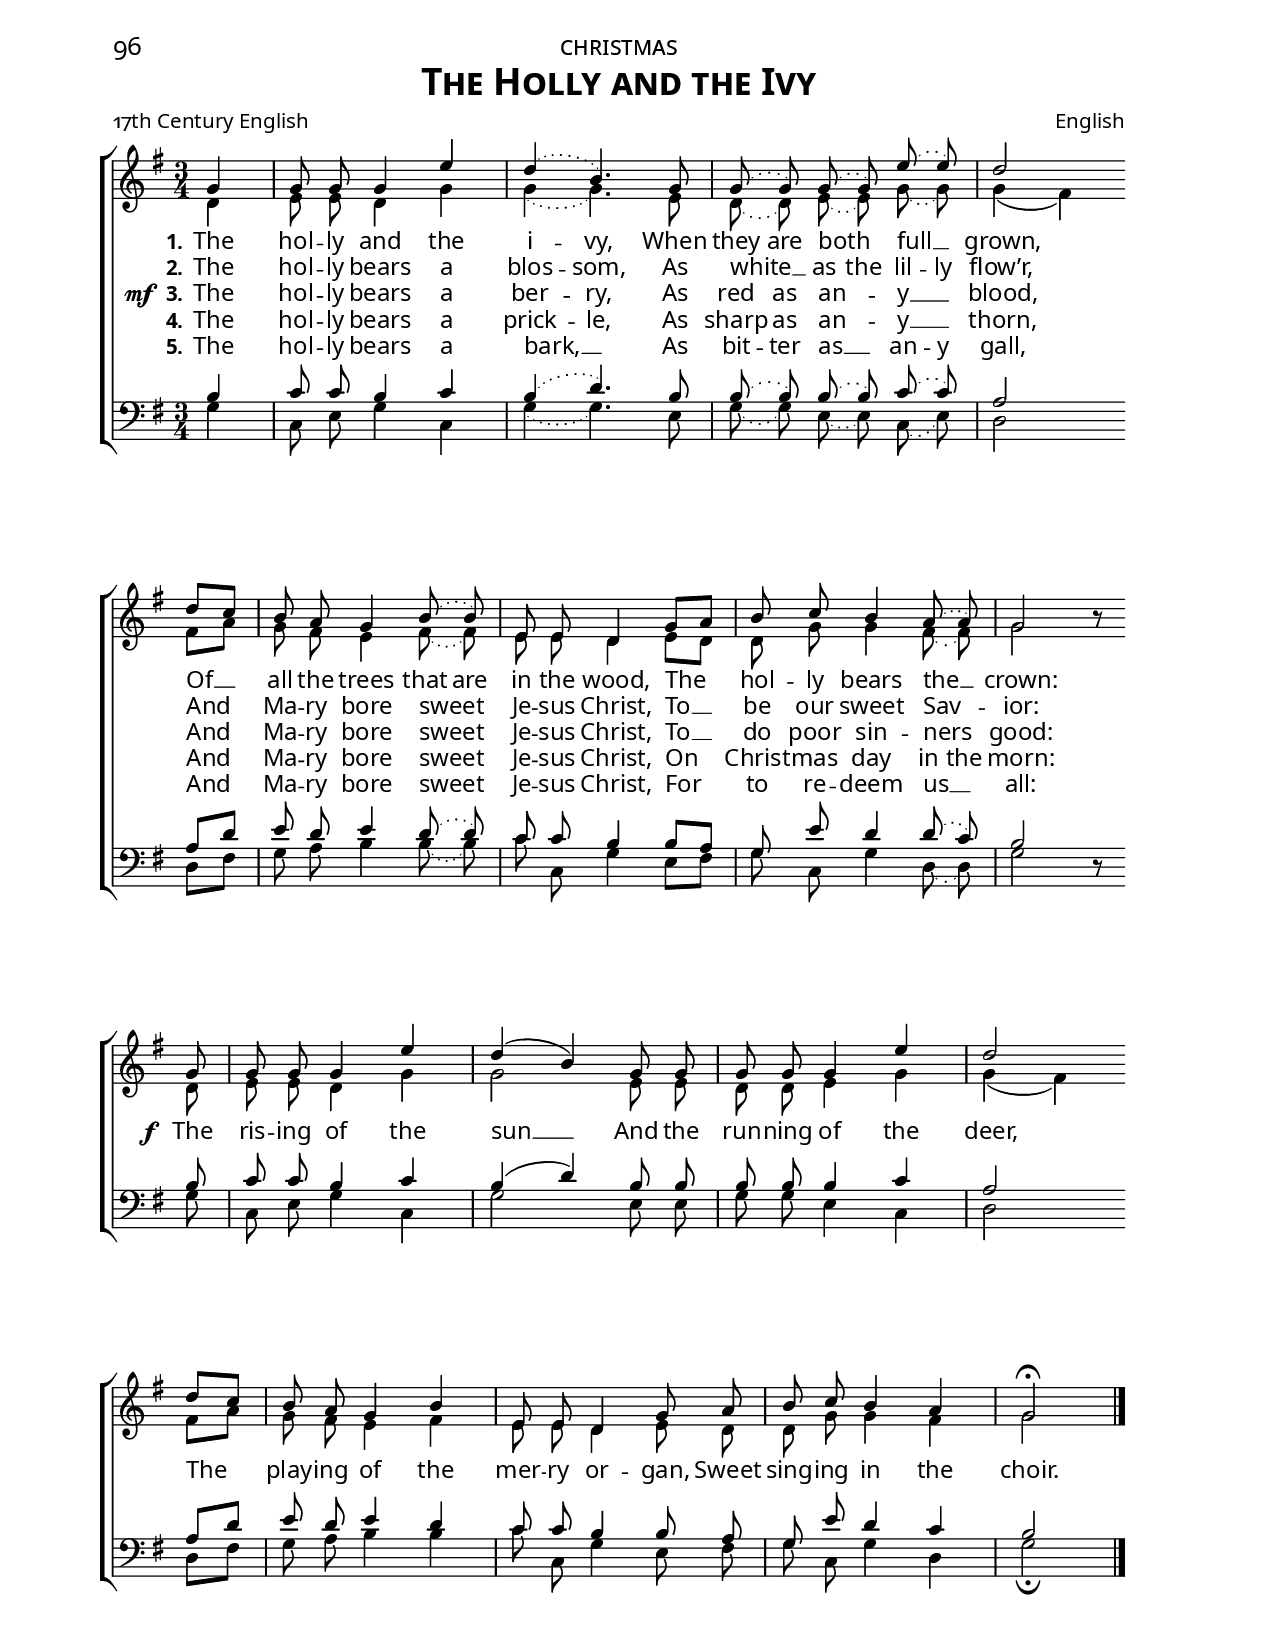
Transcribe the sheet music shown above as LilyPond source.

\version "2.14.2"
\include "util.ly"
\header {
  title = \markup{\override #'(font-name . "Garamond Premier Pro Semibold"){ \abs-fontsize #18 \smallCapsOldStyle"The Holly and the Ivy"}}
  poet = \markup\oldStyleNum"17th Century English"
  composer = \markup\oldStyleNum"English"
  %arranger = \markup\oldStyleNum"Arranged by BHB"
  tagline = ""
}
\paper {
  %print-all-headers = ##t
  paper-height = 11\in
  paper-width = 8.5\in
  indent = 0\in
  %system-system-spacing = #'((basic-distance . 10) (padding . 0))
  %system-system-spacing =
  %  #'((basic-distance . 0)
  %     (minimum-distance . 0)
  %     (padding . -0.35)
  %     (stretchability . 100))
  ragged-last-bottom = ##f
  ragged-bottom = ##f
  two-sided = ##t
  inner-margin = 1\in
  outer-margin = 0.75\in
  top-margin = 0.26\in
  bottom-margin = 0.25\in
  first-page-number = #096
  print-first-page-number = ##t
  headerLine = \markup{\override #'(font-name . "Garamond Premier Pro") \smallCapsOldStyle"christmas"}
  oddHeaderMarkup = \markup\fill-line{
     \override #'(font-name . "Garamond Premier Pro")\abs-fontsize #12.5
     \combine 
        \fill-line{"" \on-the-fly #print-page-number-check-first
        \oldStylePageNum""
        }
        \fill-line{\headerLine}
  }
  evenHeaderMarkup = \markup {
     \override #'(font-name . "Garamond Premier Pro")\abs-fontsize #12.5
     \combine
        \on-the-fly #print-page-number-check-first
        \oldStylePageNum""
        \fill-line{\headerLine}
  }
}
#(set-global-staff-size 18) \paper{ #(define fonts (make-pango-font-tree "Garamond Premier Pro" "Garamond Premier Pro" "Garamond Premier Pro" (/ 18 20))) }
global = {
  \key g \major
  \time 3/4
  \autoBeamOff
  \override DynamicLineSpanner #'staff-padding = #0.0
  \override DynamicLineSpanner #'Y-extent = #'(-1 . 1)
}

sopMusic = \relative c'' {
  \partial 4 g4 |
  g8\noBeam g8 g4 e' |
  \slurDotted d4( b4.) g8 |
  g\noBeam( g) g\noBeam( g) e'\noBeam( e) |
  d2 \bar"" \break
  
  \slurSolid d8[ c] |
  b8\noBeam a g4 \slurDotted b8\noBeam( b) |
  e,\noBeam e d4 \slurSolid g8[ a] |
  b\noBeam c b4 \slurDotted a8\noBeam( a) |
  g2 b8\rest \bar""\break
  
  g8 |
  g\noBeam g\noBeam g4 e'4 |
  \slurSolid d( b) g8\noBeam g |
  g\noBeam g g4 e' |
  d2 \bar""\break d8[ c] |
  
  b8\noBeam a g4 b |
  e,8\noBeam e d4 g8\noBeam a |
  b\noBeam c b4 a |
  \partial 2 g2\fermata \bar "|."
  
}
sopWords = \lyricmode {
  
}

altoMusic = \relative c' {
  d4 |
  e8\noBeam e d4 g |
  \slurDotted g( g4.) e8 |
  d8\noBeam( d) e\noBeam( e) g\noBeam( g) |
  \slurSolid g4( fis) |
  
  fis8[ a] |
  g8\noBeam fis e4 \slurDotted fis8\noBeam( fis) |
  e8\noBeam e d4 \slurSolid e8[ d] |
  d8\noBeam g g4 \slurDotted fis8\noBeam( fis) |
  g2 s8 |
  
  d8 |
  e\noBeam e d4 \slurSolid g |
  g2 e8\noBeam e |
  d\noBeam d e4 g |
  g( fis) fis8[ a] |
  
  g\noBeam fis e4 fis |
  e8\noBeam e d4 e8\noBeam d |
  d\noBeam g g4 fis |
  g2 \bar "|."
}
altoWords = {
  \dropLyricsV
  \lyricmode {
    \set stanza = #"1."
    \set ignoreMelismata = ##t
    The hol -- ly and the i -- vy,
    When they are both _ full __ _ grown,
    Of __ _ all the trees that are in the wood,
    The _ hol -- ly bears the __ _ crown:
  
    \unset ignoreMelismata
  }
  \set stanza = \markup\dynamic"f "
  \lyricmode{
    %\set associatedVoice = "basses"
    The ris -- ing of the sun __
    And the run -- ning of the deer,
    The play -- ing of the mer -- ry or -- gan,
    Sweet sing -- ing in the choir.
  }
}
altoWordsII = \lyricmode {
  \dropLyricsV
  \set stanza = #"2."
  \set ignoreMelismata = ##t
  The hol -- ly bears a blos -- som,
  As white __ _ as the lil -- ly flow’r,
  And _ Ma -- ry bore sweet _ Je -- sus Christ, To __ _ be our sweet Sav -- _ ior:
}
altoWordsIII = {
  \dropLyricsV
  \set stanza = \markup{\dynamic"mf " "3."}
  \lyricmode {
    \set ignoreMelismata = ##t
    The hol -- ly bears a ber -- ry,
    As red as an -- _ y __ _ blood,
    And _ Ma -- ry bore sweet _ Je -- sus Christ, To __ _ do poor sin -- ners _ good:
  }
}
altoWordsIV = \lyricmode {
  \dropLyricsV
  \set stanza = #"4."
  \set ignoreMelismata = ##t
  The hol -- ly bears a prick -- le, As sharp as an -- _ y __ _ thorn,
  And _ Ma -- ry bore sweet _ Je -- sus Christ, On _ Christ -- mas day in the morn:
}
altoWordsV = \lyricmode {
  \dropLyricsV
  \set stanza = #"5."
  \set ignoreMelismata = ##t
  The hol -- ly bears a bark, __ _ As bit -- ter as __ _ an -- y gall,
  And _ Ma -- ry bore sweet _ Je -- sus Christ, For _ to re -- deem us __ _ all:
}
altoWordsVI = \lyricmode {
}
tenorMusic = \relative c' {
  b4 |
  c8\noBeam c b4 c |
  \slurDotted b4( d4.) b8 |
  b\noBeam( b) b\noBeam( b) c\noBeam( c) |
  a2 |
  
  \slurSolid a8[ d] |
  e8\noBeam d e4 \slurDotted d8\noBeam( d) |
  c\noBeam c b4 \slurSolid b8[ a] |
  g\noBeam e' d4 \slurDotted d8\noBeam( c) |
  b2 s8 |
  
  b8 |
  c\noBeam c b4 c |
  \slurSolid b( d) b8\noBeam b |
  b\noBeam b b4 c |
  a2 a8[ d] |
  
  e8\noBeam d e4 d |
  c8\noBeam c b4 b8\noBeam a |
  g\noBeam e' d4 c |
  b2 \bar "|."
}
tenorWords = \lyricmode {

}

bassMusic = \relative c' {
  g4 |
  c,8\noBeam e g4 c, |
  \slurDotted g'4( g4.) e8 |
  g8\noBeam( g) e\noBeam( e) c\noBeam( e) |
  d2 |
  
  \slurSolid d8[ fis] |
  g8\noBeam a b4 \slurDotted b8\noBeam( b) |
  c8\noBeam c, g'4 \slurSolid e8[ fis] |
  g\noBeam c, g'4 \slurDotted d8\noBeam( d) |
  g2 d8\rest |
  
  g8 |
  c,\noBeam e\noBeam g4 c,4 |
  \slurSolid g'2 e8\noBeam e |
  g\noBeam g e4 c |
  d2 d8[ fis] |
  
  g\noBeam a b4 b |
  c8\noBeam c, g'4 e8\noBeam fis |
  g\noBeam c, g'4 d |
  g2\fermata \bar "|."
}
bassWords = \lyricmode {

}

pianoRH = \relative c' {
  
}
pianoLH = \relative c' {
  
}

\score {
  <<
   \new ChoirStaff <<
    \new Staff = women <<
      \new Voice = "sopranos" { \voiceOne << \global \sopMusic >> }
      \new Voice = "altos" { \voiceTwo << \global \altoMusic >> }
    >>
    \new Staff = men <<
      \clef bass
      \new Voice = "tenors" { \voiceOne << \global \tenorMusic >> }
      \new Voice = "basses" { \voiceTwo << \global \bassMusic >> }
    >>
    \new Lyrics \with { alignAboveContext = #"women" \override VerticalAxisGroup #'nonstaff-relatedstaff-spacing = #'((basic-distance . 1))} \lyricsto "sopranos" \sopWords
    \new Lyrics = "altosVI"  \with { alignBelowContext = #"women" \override VerticalAxisGroup #'nonstaff-relatedstaff-spacing = #'((basic-distance . 1))} \lyricsto "sopranos" \altoWordsVI
    \new Lyrics = "altosV"  \with { alignBelowContext = #"women" \override VerticalAxisGroup #'nonstaff-relatedstaff-spacing = #'((basic-distance . 1))} \lyricsto "sopranos" \altoWordsV
    \new Lyrics = "altosIV"  \with { alignBelowContext = #"women" \override VerticalAxisGroup #'nonstaff-relatedstaff-spacing = #'((basic-distance . 1))} \lyricsto "sopranos" \altoWordsIV
    \new Lyrics = "altosIII"  \with { alignBelowContext = #"women" \override VerticalAxisGroup #'nonstaff-relatedstaff-spacing = #'((basic-distance . 1))} \lyricsto "sopranos" \altoWordsIII
    \new Lyrics = "altosII"  \with { alignBelowContext = #"women" \override VerticalAxisGroup #'nonstaff-relatedstaff-spacing = #'((basic-distance . 1))} \lyricsto "sopranos" \altoWordsII
    \new Lyrics = "altos"  \with { alignBelowContext = #"women" \override VerticalAxisGroup #'nonstaff-relatedstaff-spacing = #'((basic-distance . 1)) } \lyricsto "sopranos" \altoWords
    \new Lyrics \with { alignAboveContext = #"men" \override VerticalAxisGroup #'nonstaff-relatedstaff-spacing = #'((basic-distance . 1)) } \lyricsto "tenors" \tenorWords
    \new Lyrics \with { alignBelowContext = #"men" \override VerticalAxisGroup #'nonstaff-relatedstaff-spacing = #'((basic-distance . 1)) } \lyricsto "basses" \bassWords
  >>
%    \new PianoStaff << \new Staff { \new Voice { \pianoRH } } \new Staff { \clef "bass" \pianoLH } >>
  >>
  \layout {
  \context {
    \Lyrics
    \override LyricText #'font-size = #1.3
  }
    \context {
      \Score
      %\override SpacingSpanner #'base-shortest-duration = #(ly:make-moment 1 8)
      %\override SpacingSpanner #'common-shortest-duration = #(ly:make-moment 1 4)
    }
    \context {
      % Remove all empty staves
      % \Staff \RemoveEmptyStaves \override VerticalAxisGroup #'remove-first = ##t
    }
    \context {
      \Lyrics
      \override LyricText #'X-offset = #center-on-word
    }
  }
}

